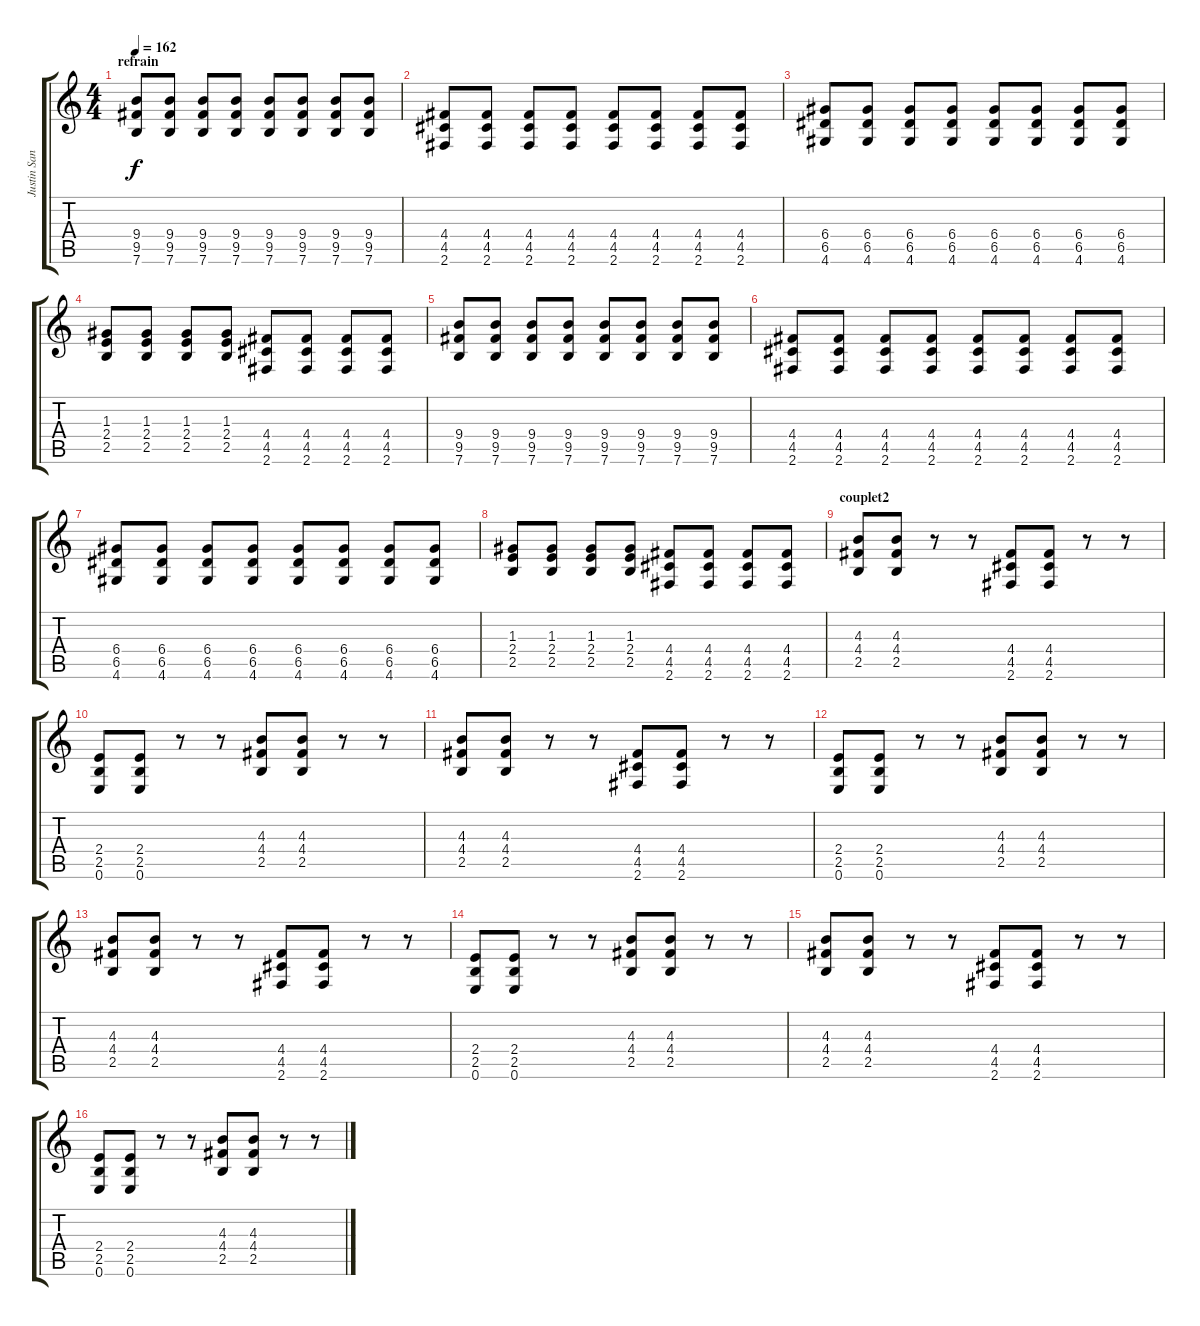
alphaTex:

\track ("Justin Sane" "Justin San") {instrument distortionguitar}
\staff {score tabs}
\tuning (E4 B3 G3 D3 A2 E2) {hide}
\ts (4 4)
\section ("" "refrain")
\tempo 162
\clef g2
\ks c
(9.4 9.5 7.6).8{dy f} (9.4 9.5 7.6).8 (9.4 9.5 7.6).8 (9.4 9.5 7.6).8 (9.4 9.5 7.6).8 (9.4 9.5 7.6).8 (9.4 9.5 7.6).8 (9.4 9.5 7.6).8 |
(4.4 4.5 2.6).8 (4.4 4.5 2.6).8 (4.4 4.5 2.6).8 (4.4 4.5 2.6).8 (4.4 4.5 2.6).8 (4.4 4.5 2.6).8 (4.4 4.5 2.6).8 (4.4 4.5 2.6).8 |
(6.4 6.5 4.6).8 (6.4 6.5 4.6).8 (6.4 6.5 4.6).8 (6.4 6.5 4.6).8 (6.4 6.5 4.6).8 (6.4 6.5 4.6).8 (6.4 6.5 4.6).8 (6.4 6.5 4.6).8 |
(1.3 2.4 2.5).8 (1.3 2.4 2.5).8 (1.3 2.4 2.5).8 (1.3 2.4 2.5).8 (4.4 4.5 2.6).8 (4.4 4.5 2.6).8 (4.4 4.5 2.6).8 (4.4 4.5 2.6).8 |
(9.4 9.5 7.6).8 (9.4 9.5 7.6).8 (9.4 9.5 7.6).8 (9.4 9.5 7.6).8 (9.4 9.5 7.6).8 (9.4 9.5 7.6).8 (9.4 9.5 7.6).8 (9.4 9.5 7.6).8 |
(4.4 4.5 2.6).8 (4.4 4.5 2.6).8 (4.4 4.5 2.6).8 (4.4 4.5 2.6).8 (4.4 4.5 2.6).8 (4.4 4.5 2.6).8 (4.4 4.5 2.6).8 (4.4 4.5 2.6).8 |
(6.4 6.5 4.6).8 (6.4 6.5 4.6).8 (6.4 6.5 4.6).8 (6.4 6.5 4.6).8 (6.4 6.5 4.6).8 (6.4 6.5 4.6).8 (6.4 6.5 4.6).8 (6.4 6.5 4.6).8 |
(1.3 2.4 2.5).8 (1.3 2.4 2.5).8 (1.3 2.4 2.5).8 (1.3 2.4 2.5).8 (4.4 4.5 2.6).8 (4.4 4.5 2.6).8 (4.4 4.5 2.6).8 (4.4 4.5 2.6).8 |
\section ("" "couplet2")
(4.3 4.4 2.5).8 (4.3 4.4 2.5).8 r.8 r.8 (4.4 4.5 2.6).8 (4.4 4.5 2.6).8 r.8 r.8 |
(2.4 2.5 0.6).8 (2.4 2.5 0.6).8 r.8 r.8 (4.3 4.4 2.5).8 (4.3 4.4 2.5).8 r.8 r.8 |
(4.3 4.4 2.5).8 (4.3 4.4 2.5).8 r.8 r.8 (4.4 4.5 2.6).8 (4.4 4.5 2.6).8 r.8 r.8 |
(2.4 2.5 0.6).8 (2.4 2.5 0.6).8 r.8 r.8 (4.3 4.4 2.5).8 (4.3 4.4 2.5).8 r.8 r.8 |
(4.3 4.4 2.5).8 (4.3 4.4 2.5).8 r.8 r.8 (4.4 4.5 2.6).8 (4.4 4.5 2.6).8 r.8 r.8 |
(2.4 2.5 0.6).8 (2.4 2.5 0.6).8 r.8 r.8 (4.3 4.4 2.5).8 (4.3 4.4 2.5).8 r.8 r.8 |
(4.3 4.4 2.5).8 (4.3 4.4 2.5).8 r.8 r.8 (4.4 4.5 2.6).8 (4.4 4.5 2.6).8 r.8 r.8 |
(2.4 2.5 0.6).8 (2.4 2.5 0.6).8 r.8 r.8 (4.3 4.4 2.5).8 (4.3 4.4 2.5).8 r.8 r.8
